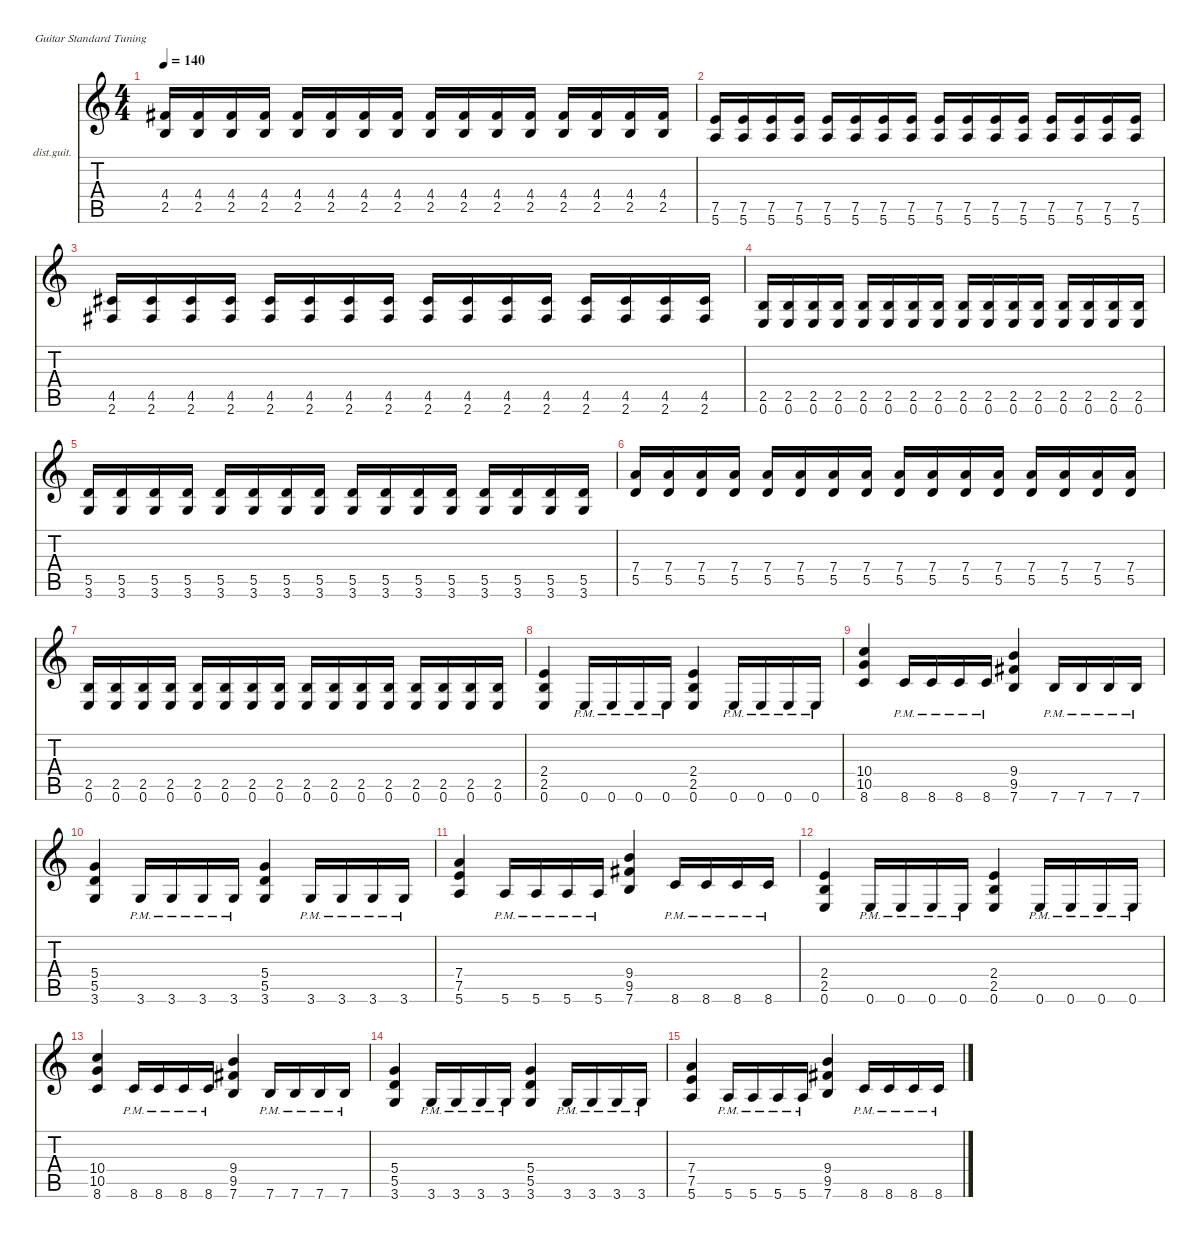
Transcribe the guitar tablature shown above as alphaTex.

\defaultSystemsLayout 4
\hideDynamics
\bracketExtendMode nobrackets
\firstSystemTrackNameOrientation horizontal
\otherSystemsTrackNameOrientation horizontal
\track ("Rythm Guitar" "dist.guit.") {instrument distortionguitar}
\staff {score tabs}
\tuning (E4 B3 G3 D3 A2 E2)
\ts (4 4)
\tempo 140
\clef g2
\ks c
(2.5 4.4{acc #}).16{dy mf} (2.5 4.4{acc #}).16 (2.5 4.4{acc #}).16 (2.5 4.4{acc #}).16 (2.5 4.4{acc #}).16 (2.5 4.4{acc #}).16 (2.5 4.4{acc #}).16 (2.5 4.4{acc #}).16 (2.5 4.4{acc #}).16 (2.5 4.4{acc #}).16 (2.5 4.4{acc #}).16 (2.5 4.4{acc #}).16 (2.5 4.4{acc #}).16 (2.5 4.4{acc #}).16 (2.5 4.4{acc #}).16 (2.5 4.4{acc #}).16 |
(7.5 5.6).16 (5.6 7.5).16 (5.6 7.5).16 (5.6 7.5).16 (5.6 7.5).16 (5.6 7.5).16 (5.6 7.5).16 (5.6 7.5).16 (5.6 7.5).16 (5.6 7.5).16 (5.6 7.5).16 (5.6 7.5).16 (5.6 7.5).16 (5.6 7.5).16 (5.6 7.5).16 (5.6 7.5).16 |
(2.6{acc #} 4.5{acc #}).16 (4.5{acc #} 2.6{acc #}).16 (4.5{acc #} 2.6{acc #}).16 (4.5{acc #} 2.6{acc #}).16 (4.5{acc #} 2.6{acc #}).16 (4.5{acc #} 2.6{acc #}).16 (4.5{acc #} 2.6{acc #}).16 (4.5{acc #} 2.6{acc #}).16 (2.6{acc #} 4.5{acc #}).16 (4.5{acc #} 2.6{acc #}).16 (4.5{acc #} 2.6{acc #}).16 (4.5{acc #} 2.6{acc #}).16 (4.5{acc #} 2.6{acc #}).16 (4.5{acc #} 2.6{acc #}).16 (4.5{acc #} 2.6{acc #}).16 (4.5{acc #} 2.6{acc #}).16 |
(0.6 2.5).16 (0.6 2.5).16 (0.6 2.5).16 (0.6 2.5).16 (0.6 2.5).16 (0.6 2.5).16 (0.6 2.5).16 (0.6 2.5).16 (0.6 2.5).16 (0.6 2.5).16 (0.6 2.5).16 (0.6 2.5).16 (0.6 2.5).16 (0.6 2.5).16 (0.6 2.5).16 (0.6 2.5).16 |
(3.6 5.5).16 (3.6 5.5).16 (3.6 5.5).16 (3.6 5.5).16 (3.6 5.5).16 (3.6 5.5).16 (3.6 5.5).16 (5.5 3.6).16 (3.6 5.5).16 (3.6 5.5).16 (3.6 5.5).16 (3.6 5.5).16 (3.6 5.5).16 (3.6 5.5).16 (3.6 5.5).16 (5.5 3.6).16 |
(5.5 7.4).16 (5.5 7.4).16 (5.5 7.4).16 (5.5 7.4).16 (5.5 7.4).16 (5.5 7.4).16 (5.5 7.4).16 (5.5 7.4).16 (5.5 7.4).16 (5.5 7.4).16 (5.5 7.4).16 (5.5 7.4).16 (5.5 7.4).16 (5.5 7.4).16 (5.5 7.4).16 (5.5 7.4).16 |
(0.6 2.5).16 (0.6 2.5).16 (0.6 2.5).16 (0.6 2.5).16 (0.6 2.5).16 (0.6 2.5).16 (0.6 2.5).16 (0.6 2.5).16 (0.6 2.5).16 (0.6 2.5).16 (0.6 2.5).16 (0.6 2.5).16 (0.6 2.5).16 (0.6 2.5).16 (0.6 2.5).16 (0.6 2.5).16 |
(0.6 2.5 2.4).4 0.6{pm}.16 0.6{pm}.16 0.6{pm}.16 0.6{pm}.16 (0.6 2.5 2.4).4 0.6{pm}.16 0.6{pm}.16 0.6{pm}.16 0.6{pm}.16 |
(8.6 10.5 10.4).4 8.6{pm}.16 8.6{pm}.16 8.6{pm}.16 8.6{pm}.16 (7.6 9.5{acc #} 9.4).4 7.6{pm}.16 7.6{pm}.16 7.6{pm}.16 7.6{pm}.16 |
(3.6 5.5 5.4).4 3.6{pm}.16 3.6{pm}.16 3.6{pm}.16 3.6{pm}.16 (3.6 5.5 5.4).4 3.6{pm}.16 3.6{pm}.16 3.6{pm}.16 3.6{pm}.16 |
(5.6 7.5 7.4).4 5.6{pm}.16 5.6{pm}.16 5.6{pm}.16 5.6{pm}.16 (7.6 9.5{acc #} 9.4).4 8.6{pm}.16 8.6{pm}.16 8.6{pm}.16 8.6{pm}.16 |
(0.6 2.5 2.4).4 0.6{pm}.16 0.6{pm}.16 0.6{pm}.16 0.6{pm}.16 (0.6 2.5 2.4).4 0.6{pm}.16 0.6{pm}.16 0.6{pm}.16 0.6{pm}.16 |
(8.6 10.5 10.4).4 8.6{pm}.16 8.6{pm}.16 8.6{pm}.16 8.6{pm}.16 (7.6 9.5{acc #} 9.4).4 7.6{pm}.16 7.6{pm}.16 7.6{pm}.16 7.6{pm}.16 |
(3.6 5.5 5.4).4 3.6{pm}.16 3.6{pm}.16 3.6{pm}.16 3.6{pm}.16 (3.6 5.5 5.4).4 3.6{pm}.16 3.6{pm}.16 3.6{pm}.16 3.6{pm}.16 |
(5.6 7.5 7.4).4 5.6{pm}.16 5.6{pm}.16 5.6{pm}.16 5.6{pm}.16 (7.6 9.5{acc #} 9.4).4 8.6{pm}.16 8.6{pm}.16 8.6{pm}.16 8.6{pm}.16
